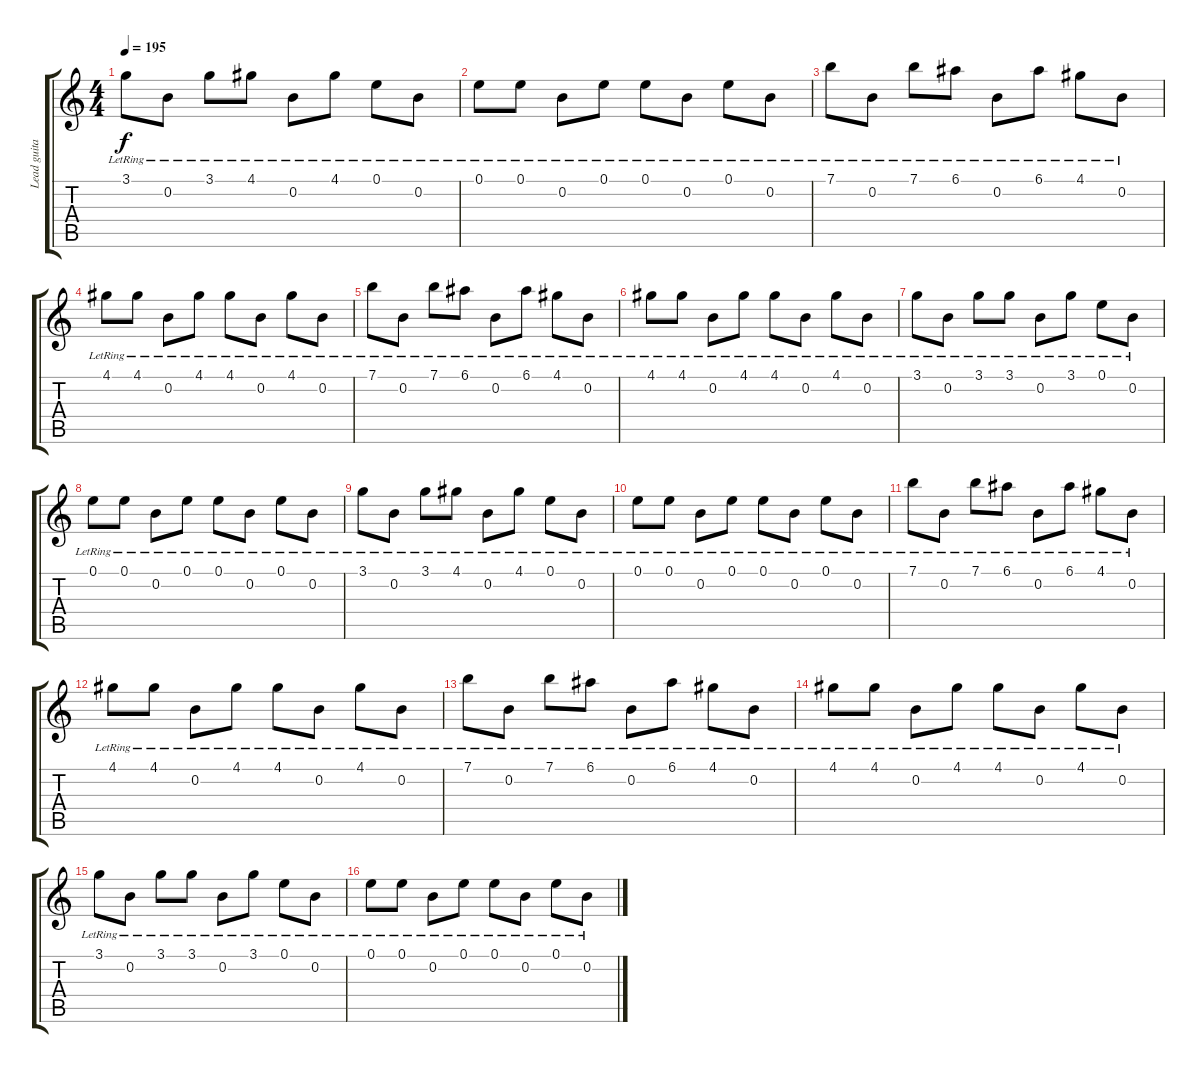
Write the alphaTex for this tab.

\track ("Lead guitar" "Lead guita") {instrument overdrivenguitar}
\staff {score tabs}
\tuning (E4 B3 G3 D3 A2 E2) {hide}
\ts (4 4)
\tempo 195
\clef g2
\ks c
3.1{lr}.8{dy f} 0.2{lr}.8 3.1{lr}.8 4.1{lr}.8 0.2{lr}.8 4.1{lr}.8 0.1{lr}.8 0.2{lr}.8 |
0.1{lr}.8 0.1{lr}.8 0.2{lr}.8 0.1{lr}.8 0.1{lr}.8 0.2{lr}.8 0.1{lr}.8 0.2{lr}.8 |
7.1{lr}.8{volume 16 balance 8 instrument overdrivenguitar} 0.2{lr}.8 7.1{lr}.8 6.1{lr}.8 0.2{lr}.8 6.1{lr}.8 4.1{lr}.8 0.2{lr}.8 |
4.1{lr}.8 4.1{lr}.8 0.2{lr}.8 4.1{lr}.8 4.1{lr}.8 0.2{lr}.8 4.1{lr}.8 0.2{lr}.8 |
7.1{lr}.8 0.2{lr}.8 7.1{lr}.8 6.1{lr}.8 0.2{lr}.8 6.1{lr}.8 4.1{lr}.8 0.2{lr}.8 |
4.1{lr}.8 4.1{lr}.8 0.2{lr}.8 4.1{lr}.8 4.1{lr}.8 0.2{lr}.8 4.1{lr}.8 0.2{lr}.8 |
3.1{lr}.8 0.2{lr}.8 3.1{lr}.8 3.1{lr}.8 0.2{lr}.8 3.1{lr}.8 0.1{lr}.8 0.2{lr}.8 |
0.1{lr}.8 0.1{lr}.8 0.2{lr}.8 0.1{lr}.8 0.1{lr}.8 0.2{lr}.8 0.1{lr}.8 0.2{lr}.8 |
3.1{lr}.8 0.2{lr}.8 3.1{lr}.8 4.1{lr}.8 0.2{lr}.8 4.1{lr}.8 0.1{lr}.8 0.2{lr}.8 |
0.1{lr}.8 0.1{lr}.8 0.2{lr}.8 0.1{lr}.8 0.1{lr}.8 0.2{lr}.8 0.1{lr}.8 0.2{lr}.8 |
7.1{lr}.8{volume 16 instrument overdrivenguitar} 0.2{lr}.8 7.1{lr}.8 6.1{lr}.8 0.2{lr}.8 6.1{lr}.8 4.1{lr}.8 0.2{lr}.8 |
4.1{lr}.8 4.1{lr}.8 0.2{lr}.8 4.1{lr}.8 4.1{lr}.8 0.2{lr}.8 4.1{lr}.8 0.2{lr}.8 |
7.1{lr}.8 0.2{lr}.8 7.1{lr}.8 6.1{lr}.8 0.2{lr}.8 6.1{lr}.8 4.1{lr}.8 0.2{lr}.8 |
4.1{lr}.8 4.1{lr}.8 0.2{lr}.8 4.1{lr}.8 4.1{lr}.8 0.2{lr}.8 4.1{lr}.8 0.2{lr}.8 |
3.1{lr}.8 0.2{lr}.8 3.1{lr}.8 3.1{lr}.8 0.2{lr}.8 3.1{lr}.8 0.1{lr}.8 0.2{lr}.8 |
0.1{lr}.8 0.1{lr}.8 0.2{lr}.8 0.1{lr}.8 0.1{lr}.8 0.2{lr}.8 0.1{lr}.8 0.2{lr}.8
